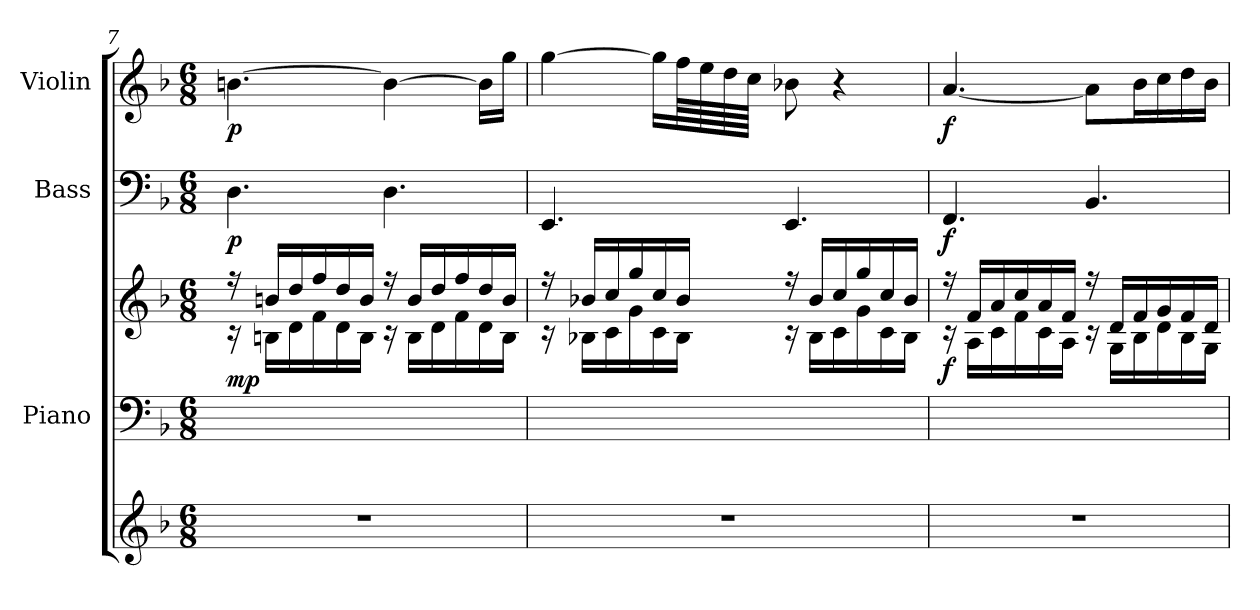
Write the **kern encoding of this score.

**kern	**kern	**kern	**dynam	**kern	**dynam	**kern	**dynam
*part4	*part3	*part3	*part3	*part2	*part2	*part1	*part1
*staff5	*staff4	*staff3	*staff3/4	*staff2	*staff2	*staff1	*staff1
*	*I"Piano	*	*	*I"Bass	*	*I"Violin	*
*	*I'Pno.	*	*	*I'Bs.	*	*I'Vln.	*
!!LO:LB:g=z
*clefG2	*clefF4	*clefG2	*	*clefF4	*	*clefG2	*
*	*	*	*	*ITrd7c12	*	*	*
*k[b-]	*k[b-]	*k[b-]	*	*k[b-]	*	*k[b-]	*
*F:	*F:	*F:	*	*F:	*	*F:	*
*M6/8	*M6/8	*M6/8	*	*M6/8	*	*M6/8	*
=7	=7	=7	=7	=7	=7	=7	=7
*	*	*^	*	*	*	*	*
!	!	!	!	!LO:DY:b	!	!LO:DY:b	!	!LO:DY:b
2.r	2.ryy	16r	16rc	mp	4.DD\	p	[4.bn\	p
.	.	16bn/LL	16Bn\LL	.	.	.	.	.
.	.	16dd/	16d\	.	.	.	.	.
.	.	16ff/	16f\	.	.	.	.	.
.	.	16dd/	16d\	.	.	.	.	.
.	.	16b/JJ	16B\JJ	.	.	.	.	.
.	.	16r	16rc	.	4.DD\	.	4b\_	.
.	.	16b/LL	16B\LL	.	.	.	.	.
.	.	16dd/	16d\	.	.	.	.	.
.	.	16ff/	16f\	.	.	.	.	.
.	.	16dd/	16d\	.	.	.	16b\LL]	.
.	.	16b/JJ	16B\JJ	.	.	.	16gg\JJ	.
=8	=8	=8	=8	=8	=8	=8	=8	=8
2.r	2.ryy	16r	16rc	.	4.EEE/	.	[4gg\	.
.	.	16b-X/LL	16B-X\LL	.	.	.	.	.
.	.	16cc/	16c\	.	.	.	.	.
.	.	16gg/	16g\	.	.	.	.	.
.	.	16cc/	16c\	.	.	.	16gg\LL]	.
.	.	16b-/JJ	16B-\JJ	.	.	.	64ff\LL	.
.	.	.	.	.	.	.	64ee\	.
.	.	.	.	.	.	.	64dd\	.
.	.	.	.	.	.	.	64cc\JJJJ	.
.	.	16r	16rc	.	4.EEE/	.	8b-X\	.
.	.	16b-/LL	16B-\LL	.	.	.	.	.
.	.	16cc/	16c\	.	.	.	4r	.
.	.	16gg/	16g\	.	.	.	.	.
.	.	16cc/	16c\	.	.	.	.	.
.	.	16b-/JJ	16B-\JJ	.	.	.	.	.
=9	=9	=9	=9	=9	=9	=9	=9	=9
!	!	!	!	!LO:DY:b	!	!LO:DY:b	!	!LO:DY:b
2.r	2.ryy	16r	16rc	f	4.FFF/	f	[4.a/	f
.	.	16f/LL	16A\LL	.	.	.	.	.
.	.	16a/	16c\	.	.	.	.	.
.	.	16cc/	16f\	.	.	.	.	.
.	.	16a/	16c\	.	.	.	.	.
.	.	16f/JJ	16A\JJ	.	.	.	.	.
.	.	16r	16rc	.	4.BBB-/	.	8a\L]	.
.	.	16d/LL	16G\LL	.	.	.	.	.
.	.	16f/	16B-\	.	.	.	16b-\L	.
.	.	16g/	16d\	.	.	.	16cc\	.
.	.	16f/	16B-\	.	.	.	16dd\	.
.	.	16d/JJ	16G\JJ	.	.	.	16b-\JJ	.
*	*	*v	*v	*	*	*	*	*
=	=	=	=	=	=	=	=
*-	*-	*-	*-	*-	*-	*-	*-
